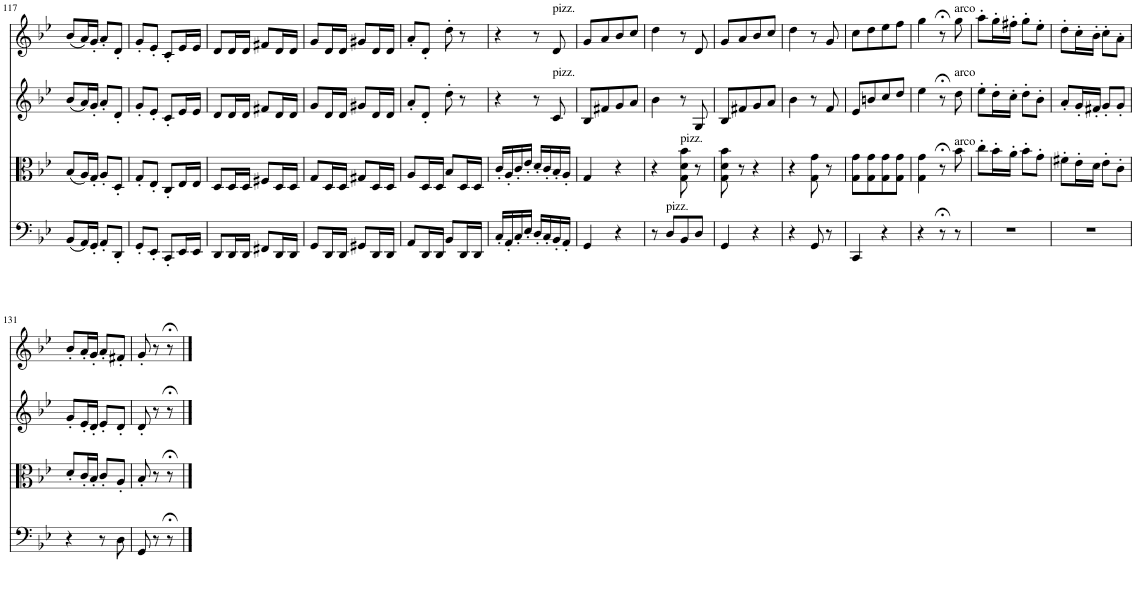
**kern	**kern	**kern	**kern
*part4	*part3	*part2	*part1
*staff4	*staff3	*staff2	*staff1
*I"Cello	*I"Viola	*I"Violin II	*I"Violin I
*	*I'Vla	*I'Vln	*I'Vln
!!LO:PB:g=z
*clefF4	*clefC3	*clefG2	*clefG2
*k[b-e-]	*k[b-e-]	*k[b-e-]	*k[b-e-]
*M2/4	*M2/4	*M2/4	*M2/4
=117	=117	=117	=117
(8BB-/L	(8B-/L	(8b-/L	(8b-/L
16AA/L)	16A/L)	16a/L)	16a/L)
16GG'/JJ	16G'/JJ	16g'/JJ	16g'/JJ
8AA'/L	8A'/L	8a'/L	8a'/L
8DD'/J	8D'/J	8d'/J	8d'/J
=118	=118	=118	=118
8GG'/L	8G'/L	8g'/L	8g'/L
8EE-'/J	8E-'/J	8e-'/J	8e-'/J
8CC'/L	8C'/L	8c'/L	8c'/L
16EE-/L	16E-/L	16e-/L	16e-/L
16EE-/JJ	16E-/JJ	16e-/JJ	16e-/JJ
=119	=119	=119	=119
8DD/L	8D/L	8d/L	8d/L
16DD/L	16D/L	16d/L	16d/L
16DD/JJ	16D/JJ	16d/JJ	16d/JJ
8FF#X/L	8F#X/L	8f#X/L	8f#X/L
16DD/L	16D/L	16d/L	16d/L
16DD/JJ	16D/JJ	16d/JJ	16d/JJ
=120	=120	=120	=120
8GG/L	8G/L	8g/L	8g/L
16DD/L	16D/L	16d/L	16d/L
16DD/JJ	16D/JJ	16d/JJ	16d/JJ
8GG#X/L	8G#X/L	8g#X/L	8g#X/L
16DD/L	16D/L	16d/L	16d/L
16DD/JJ	16D/JJ	16d/JJ	16d/JJ
=121	=121	=121	=121
8AA/L	8A/L	8a'/L	8a'/L
16DD/L	16D/L	8d'/J	8d'/J
16DD/JJ	16D/JJ	.	.
8BB-/L	8B-/L	8dd'\	8dd'\
16DD/L	16D/L	8r	8r
16DD/JJ	16D/JJ	.	.
=122	=122	=122	=122
16C'/LL	16c'/LL	4r	4r
16AA'/	16A'/	.	.
16C'/	16c'/	.	.
16E-'/JJ	16e-'/JJ	.	.
16D'/LL	16d'/LL	8r	8r
16C'/	16c'/	.	.
!	!	!	!LO:TX:a:t=pizz.
!	!	!LO:TX:a:t=pizz.	!
16BB-'/	16B-'/	8c/	8d/
16AA'/JJ	16A'/JJ	.	.
=123	=123	=123	=123
4GG/	4G/	8B-/L	8g/L
.	.	8f#X/	8a/
4r	4r	8g/	8b-/
.	.	8a/J	8cc/J
=124	=124	=124	=124
8r	4r	4b-\	4dd\
!LO:TX:a:t=pizz.	!	!	!
8D/L	.	.	.
!	!LO:TX:a:t=pizz.	!	!
8BB-/	8G\ 8d\ 8b-\	8r	8r
8D/J	8r	8G/	8d/
=125	=125	=125	=125
4GG/	8G\ 8d\ 8b-\	8B-/L	8g/L
.	8r	8f#X/	8a/
4r	4r	8g/	8b-/
.	.	8a/J	8cc/J
=126	=126	=126	=126
4r	4r	4b-\	4dd\
8GG/	8G\ 8g\	8r	8r
8r	8r	8f/	8g/
=127	=127	=127	=127
4CC/	8G\ 8g\L	8e-/L	8cc\L
.	8G\ 8g\	8bn/	8dd\
4r	8G\ 8g\	8cc/	8ee-\
.	8G\ 8g\J	8dd/J	8ff\J
=128	=128	=128	=128
4r	4G\ 4g\	4ee-\	4gg\
8r;<	8r;<	8r;<	8r;<
!	!	!	!LO:TX:a:t=arco
!	!	!LO:TX:a:t=arco	!
!	!LO:TX:a:t=arco	!	!
8r	8b-\	8dd\	8gg\
=129	=129	=129	=129
2r	8cc'\L	8ee-'\L	8aa'\L
.	16b-'\L	16dd'\L	16gg'\L
.	16a'\JJ	16cc'\JJ	16ff#X'\JJ
.	8b-'\L	8dd'\L	8gg'\L
.	8g'\J	8b-'\J	8ee-'\J
=130	=130	=130	=130
2r	8f#X'\L	8a'/L	8dd'\L
.	16e-'\L	16g'/L	16cc'\L
.	16d\JJ	16f#X'/JJ	16b-'\JJ
.	8e-'\L	8g'/L	8cc'\L
.	8c'\J	8g'/J	8a'\J
!!LO:LB:g=z
=131	=131	=131	=131
4r	8d'/L	8g'/L	8b-'/L
.	16c'/L	16e-'/L	16a'/L
.	16B-'/JJ	16d'/JJ	16g'/JJ
8r	8c'/L	8e-'/L	8a'/L
8D\	8A'/J	8d'/J	8f#X'/J
=132	=132	=132	=132
8GG/	8B-'/	8d'/	8g'/
8r	8r	8r	8r
8r;<	8r;<	8r;<	8r;<
==	==	==	==
*-	*-	*-	*-
